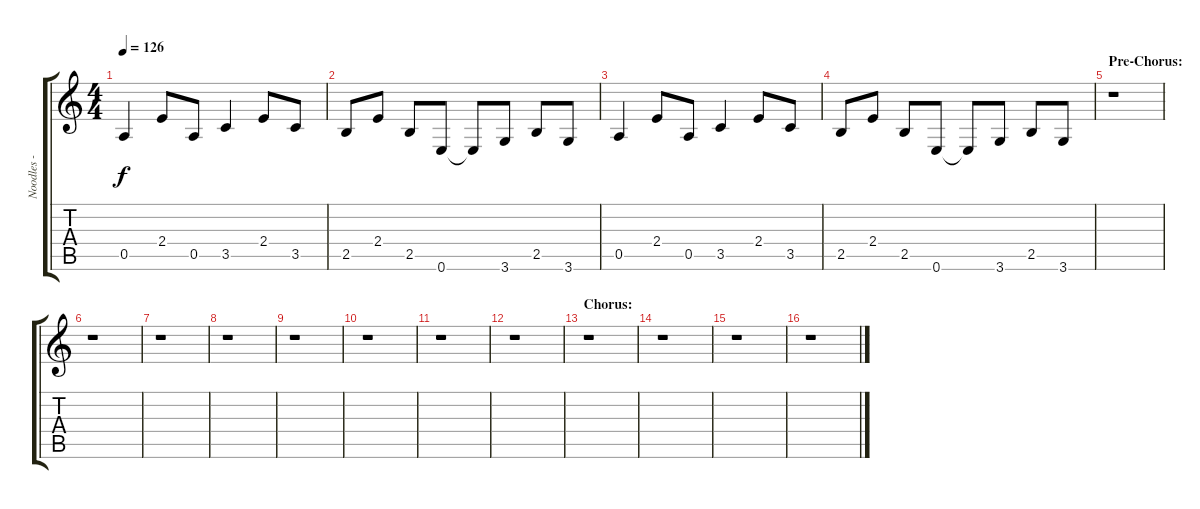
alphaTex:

\track ("Noodles - Rhythm Guitar" "Noodles - ") {instrument electricguitarclean}
\staff {score tabs}
\tuning (E4 B3 G3 D3 A2 E2) {hide}
\ts (4 4)
\tempo 126
\clef g2
\ks c
0.5.4{dy f} 2.4.8 0.5.8 3.5.4 2.4.8 3.5.8 |
2.5.8 2.4.8 2.5.8 0.6.8 0.6{t}.8 3.6.8 2.5.8 3.6.8 |
0.5.4 2.4.8 0.5.8 3.5.4 2.4.8 3.5.8 |
2.5.8 2.4.8 2.5.8 0.6.8 0.6{t}.8 3.6.8 2.5.8 3.6.8 |
\section ("" "Pre-Chorus:")
r.1 |
r.1 |
r.1 |
r.1 |
r.1 |
r.1 |
r.1 |
r.1 |
\section ("" "Chorus:")
r.1 |
r.1 |
r.1 |
r.1
